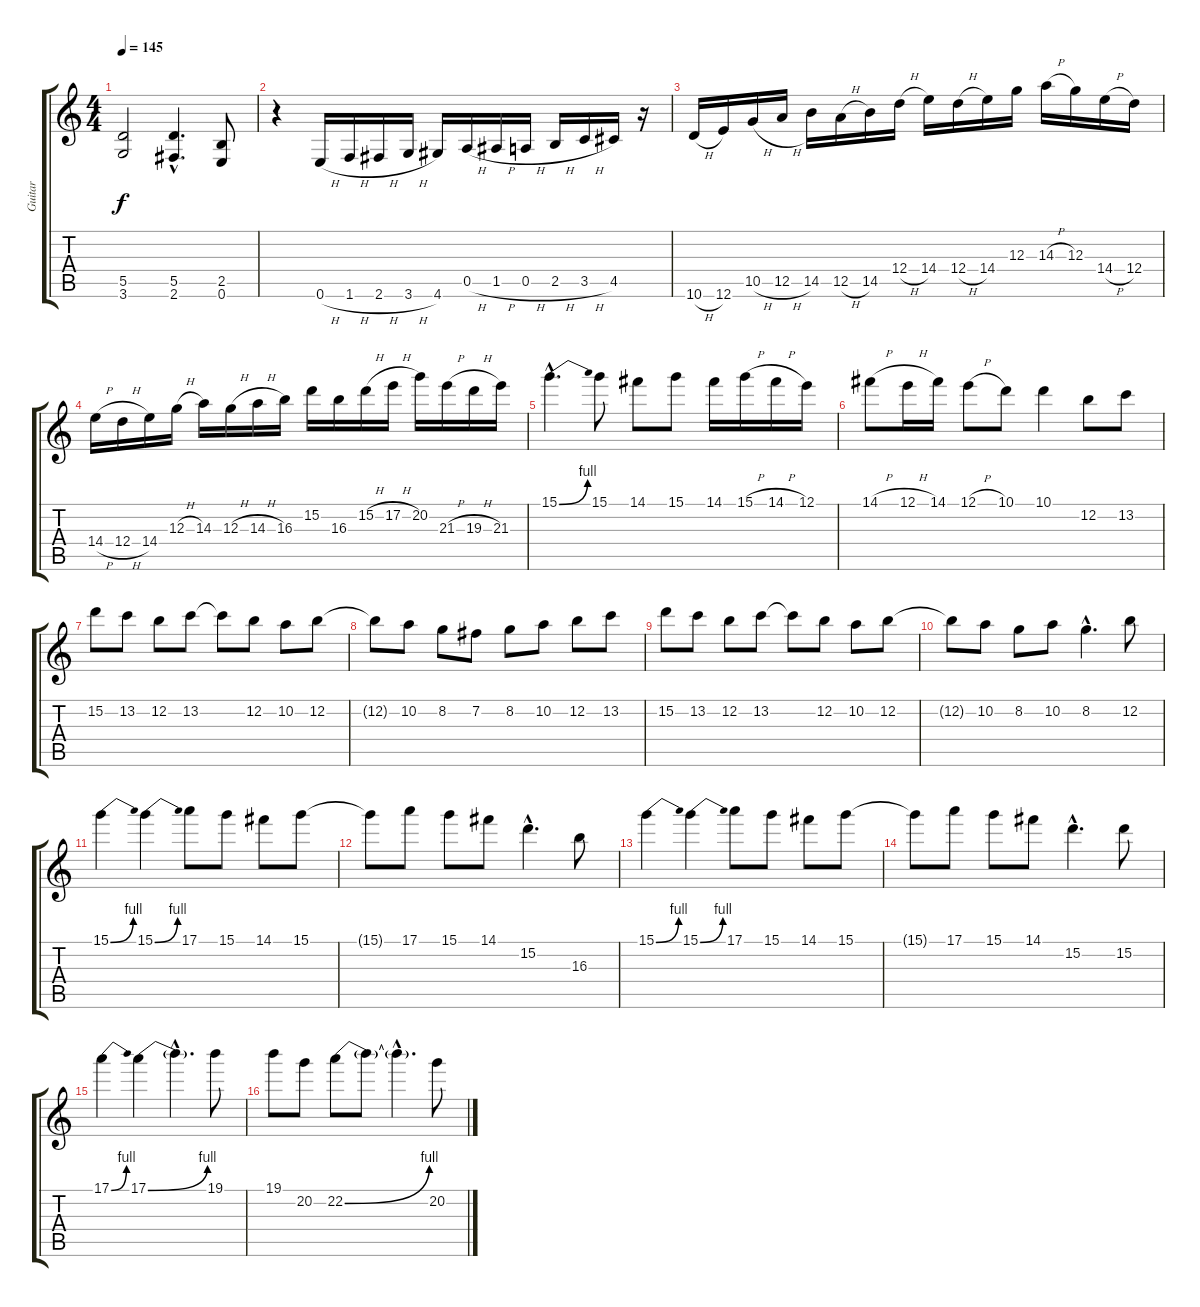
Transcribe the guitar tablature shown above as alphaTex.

\track ("Guitar" "Guitar") {instrument distortionguitar}
\staff {score tabs}
\tuning (E4 B3 G3 D3 A2 E2) {hide}
\ts (4 4)
\tempo 145
\clef g2
\ks c
(5.5 3.6).2{dy f} (5.5{hac} 2.6{hac}).4{d} (2.5 0.6).8 |
r.4 0.6{h}.16 1.6{h}.16 2.6{h}.16 3.6{h}.16 4.6.16 0.5{h}.16 1.5{h}.16 0.5{h}.16 2.5{h}.16 3.5{h}.16 4.5.16 r.16 |
10.6{h}.16 12.6.16 10.5{h}.16 12.5{h}.16 14.5.16 12.5{h}.16 14.5.16 12.4{h}.16 14.4.16 12.4{h}.16 14.4.16 12.3.16 14.3{h}.16 12.3.16 14.4{h}.16 12.4.16 |
14.4{h}.16 12.4{h}.16 14.4.16 12.3{h}.16 14.3.16 12.3{h}.16 14.3{h}.16 16.3.16 15.2.16 16.3.16 15.2{h}.16 17.2{h}.16 20.2.16 21.3{h}.16 19.3{h}.16 21.3.16 |
15.1{be (bend 0 0 60 4) hac}.4{d} 15.1.8 14.1.8 15.1.8 14.1.16 15.1{h}.16 14.1{h}.16 12.1.16 |
14.1{h}.8 12.1{h}.16 14.1.16 12.1{h}.8 10.1.8 10.1.4 12.2.8 13.2.8 |
15.2.8 13.2.8 12.2.8 13.2.8 13.2{t}.8 12.2.8 10.2.8 12.2.8 |
12.2{t}.8 10.2.8 8.2.8 7.2.8 8.2.8 10.2.8 12.2.8 13.2.8 |
15.2.8 13.2.8 12.2.8 13.2.8 13.2{t}.8 12.2.8 10.2.8 12.2.8 |
12.2{t}.8 10.2.8 8.2.8 10.2.8 8.2{hac}.4{d} 12.2.8 |
15.1{be (bend 0 0 60 4)}.4 15.1{be (bend 0 0 60 4)}.4 17.1.8 15.1.8 14.1.8 15.1.8 |
15.1{t}.8 17.1.8 15.1.8 14.1.8 15.2{hac}.4{d} 16.3.8 |
15.1{be (bend 0 0 60 4)}.4 15.1{be (bend 0 0 60 4)}.4 17.1.8 15.1.8 14.1.8 15.1.8 |
15.1{t}.8 17.1.8 15.1.8 14.1.8 15.2{hac}.4{d} 15.2.8 |
17.1{be (bend 0 0 60 4)}.4 17.1{be (bend 0 0 60 4)}.4 17.1{hac t}.4{d} 19.1.8 |
19.1.8 20.2.8 22.2{be (bend 0 0 60 4)}.8 22.2{t}.8 22.2{hac t}.4{d} 20.2.8
